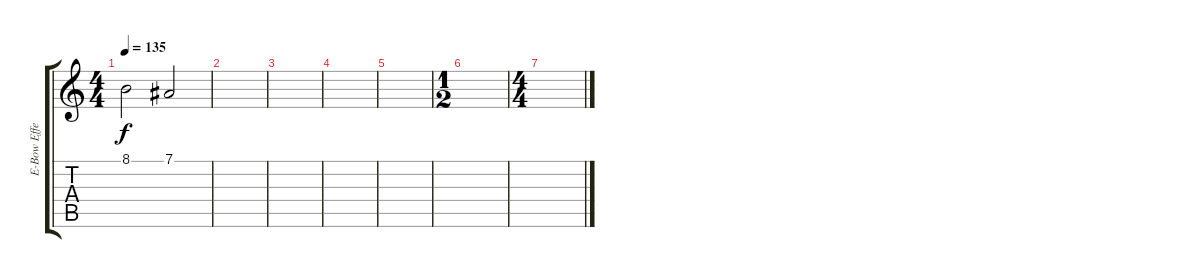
\track ("E-Bow Effect [Gtr.1 Brad]" "E-Bow Effe") {instrument bagpipe}
\staff {score tabs}
\tuning (Eb4 Bb3 Gb3 Db3 Ab2 Db2) {hide}
\ts (4 4)
\tempo 135
\clef g2
\ks c
8.1.2{dy f} 7.1.2 |
|
|
|
|
\ts (1 2)
|
\ts (4 4)
